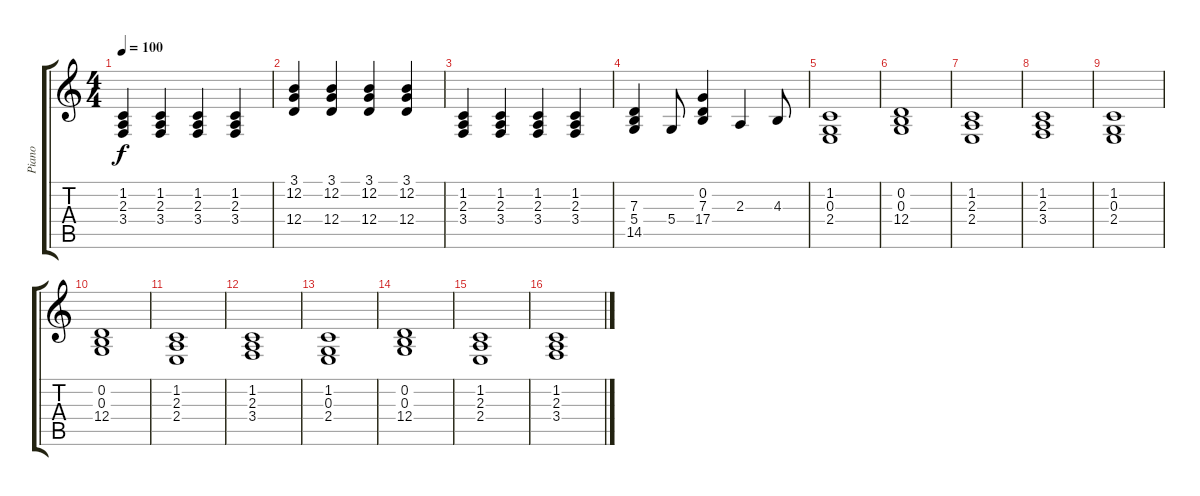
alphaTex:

\track ("Piano" "Piano") {instrument acousticgrandpiano}
\staff {score tabs}
\tuning (E4 B3 G3 D3 A2 E2) {hide}
\ts (4 4)
\tempo 100
\clef g2
\ks c
(1.2 2.3 3.4).4{dy f} (1.2 2.3 3.4).4 (1.2 2.3 3.4).4 (1.2 2.3 3.4).4 |
(3.1 12.2 12.4).4 (3.1 12.2 12.4).4 (3.1 12.2 12.4).4 (3.1 12.2 12.4).4 |
(1.2 2.3 3.4).4 (1.2 2.3 3.4).4 (1.2 2.3 3.4).4 (1.2 2.3 3.4).4 |
(7.3 5.4 14.5).4 5.4.8 (0.2 7.3 17.4).4 2.3.4 4.3.8 |
(1.2 0.3 2.4).1 |
(0.2 0.3 12.4).1 |
(1.2 2.3 2.4).1 |
(1.2 2.3 3.4).1 |
(1.2 0.3 2.4).1 |
(0.2 0.3 12.4).1 |
(1.2 2.3 2.4).1 |
(1.2 2.3 3.4).1 |
(1.2 0.3 2.4).1 |
(0.2 0.3 12.4).1 |
(1.2 2.3 2.4).1 |
(1.2 2.3 3.4).1
